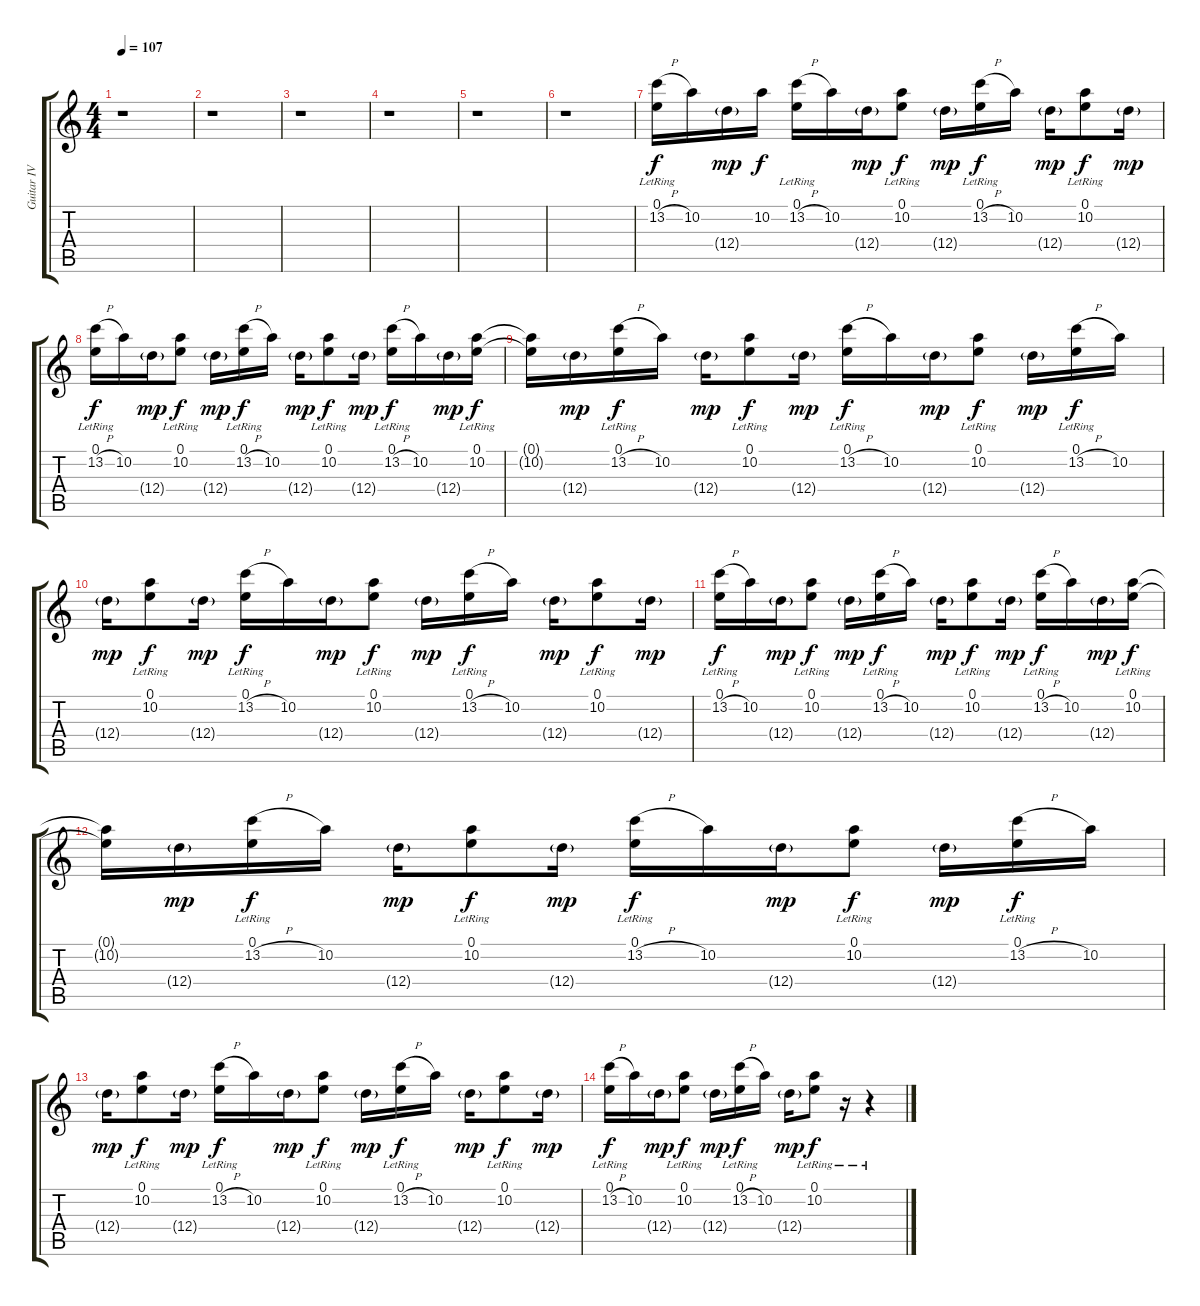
\track ("Guitar IV" "Guitar IV") {instrument electricguitarjazz}
\staff {score tabs}
\tuning (E4 B3 G3 D3 A2 D2) {hide}
\ts (4 4)
\tempo 107
\clef g2
\ks c
r.1{dy f} |
r.1 |
r.1 |
r.1 |
r.1 |
r.1 |
(0.1{lr} 13.2{h}).16{volume 4 instrument electricguitarjazz} 10.2.16 12.4{g}.16{dy mp} 10.2.16{dy f} (0.1{lr} 13.2{h}).16{volume 5 instrument electricguitarjazz} 10.2.16 12.4{g}.16{dy mp} (0.1{lr} 10.2).8{dy f} 12.4{g}.16{dy mp} (0.1{lr} 13.2{h}).16{dy f} 10.2.16 12.4{g}.16{dy mp} (0.1{lr} 10.2).8{dy f} 12.4{g}.16{dy mp} |
(0.1{lr} 13.2{h}).16{dy f volume 6 instrument electricguitarjazz} 10.2.16 12.4{g}.16{dy mp} (0.1{lr} 10.2).8{dy f} 12.4{g}.16{dy mp} (0.1{lr} 13.2{h}).16{dy f} 10.2.16 12.4{g}.16{dy mp} (0.1{lr} 10.2).8{dy f} 12.4{g}.16{dy mp} (0.1{lr} 13.2{h}).16{dy f} 10.2.16 12.4{g}.16{dy mp} (0.1{lr} 10.2).16{dy f} |
(0.1{t} 10.2{t}).16{volume 7 instrument electricguitarjazz} 12.4{g}.16{dy mp} (0.1{lr} 13.2{h}).16{dy f} 10.2.16 12.4{g}.16{dy mp} (0.1{lr} 10.2).8{dy f} 12.4{g}.16{dy mp} (0.1{lr} 13.2{h}).16{dy f} 10.2.16 12.4{g}.16{dy mp} (0.1{lr} 10.2).8{dy f} 12.4{g}.16{dy mp} (0.1{lr} 13.2{h}).16{dy f} 10.2.16 |
12.4{g}.16{dy mp volume 7 instrument electricguitarjazz} (0.1{lr} 10.2).8{dy f} 12.4{g}.16{dy mp} (0.1{lr} 13.2{h}).16{dy f} 10.2.16 12.4{g}.16{dy mp} (0.1{lr} 10.2).8{dy f} 12.4{g}.16{dy mp} (0.1{lr} 13.2{h}).16{dy f} 10.2.16 12.4{g}.16{dy mp} (0.1{lr} 10.2).8{dy f} 12.4{g}.16{dy mp} |
(0.1{lr} 13.2{h}).16{dy f volume 7 instrument electricguitarjazz} 10.2.16 12.4{g}.16{dy mp} (0.1{lr} 10.2).8{dy f} 12.4{g}.16{dy mp} (0.1{lr} 13.2{h}).16{dy f} 10.2.16 12.4{g}.16{dy mp} (0.1{lr} 10.2).8{dy f} 12.4{g}.16{dy mp} (0.1{lr} 13.2{h}).16{dy f} 10.2.16 12.4{g}.16{dy mp} (0.1{lr} 10.2).16{dy f} |
(0.1{t} 10.2{t}).16{volume 7 instrument electricguitarjazz} 12.4{g}.16{dy mp} (0.1{lr} 13.2{h}).16{dy f} 10.2.16 12.4{g}.16{dy mp} (0.1{lr} 10.2).8{dy f} 12.4{g}.16{dy mp} (0.1{lr} 13.2{h}).16{dy f} 10.2.16 12.4{g}.16{dy mp} (0.1{lr} 10.2).8{dy f} 12.4{g}.16{dy mp} (0.1{lr} 13.2{h}).16{dy f} 10.2.16 |
12.4{g}.16{dy mp volume 7 instrument electricguitarjazz} (0.1{lr} 10.2).8{dy f} 12.4{g}.16{dy mp} (0.1{lr} 13.2{h}).16{dy f} 10.2.16 12.4{g}.16{dy mp} (0.1{lr} 10.2).8{dy f} 12.4{g}.16{dy mp} (0.1{lr} 13.2{h}).16{dy f} 10.2.16 12.4{g}.16{dy mp} (0.1{lr} 10.2).8{dy f} 12.4{g}.16{dy mp} |
(0.1{lr} 13.2{h}).16{dy f volume 7 instrument electricguitarjazz} 10.2.16 12.4{g}.16{dy mp} (0.1{lr} 10.2).8{dy f} 12.4{g}.16{dy mp} (0.1{lr} 13.2{h}).16{dy f} 10.2.16 12.4{g}.16{dy mp} (0.1{lr} 10.2).8{dy f} r.16 r.4
